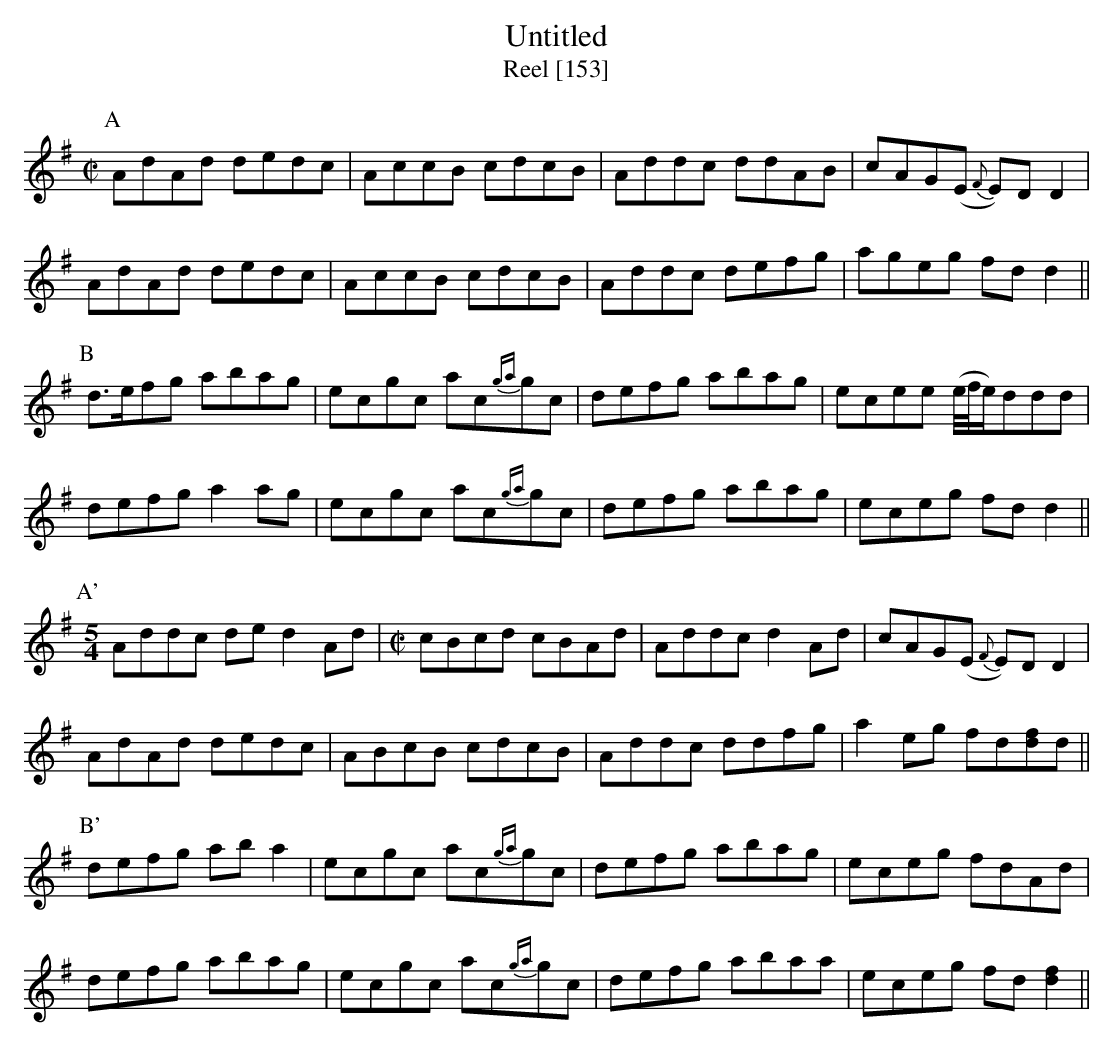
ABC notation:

X:1
T:Untitled
T:Reel [153]
M:C|
L:1/8
K:Dmix
P:A
AdAd dedc|AccB cdcB|Addc ddAB  |cAG(E {F}E)D D2|
AdAd dedc|AccB cdcB|Addc defg|ageg fd d2||
P:B
d>efg abag|ecgc ac{ga}gc|defg abag|ecee (e/4f/4e/)ddd|
defg a2 ag|ecgc ac{ga}gc|defg abag|eceg fdd2||
P:A'
[M:5/4]Addc ded2 Ad| [M:C|] cBcd cBAd|Addc d2 Ad|cAG(E {F}E)D D2|
AdAd dedc|ABcB cdcB|Addc ddfg|a2eg fd[df]d||
P:B'
defg aba2|ecgc ac{ga}gc|defg abag| eceg fdAd|
defg abag|ecgc ac{ga}gc|defg abaa|eceg fd [d2f2]||
